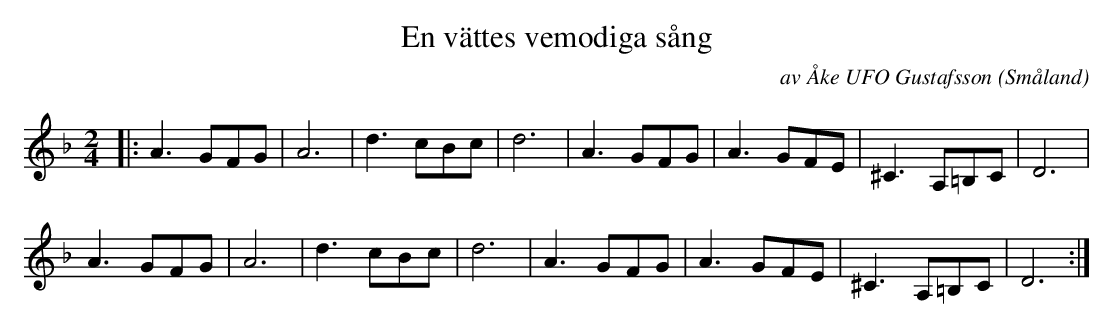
X:1
T:En vättes vemodiga sång
C:av Åke UFO Gustafsson
O:Småland
M:2/4
L:1/8
K:F
|: A3 GFG | A6 | d3 cBc | d6 | A3 GFG | A3 GFE | ^C3 A,=B,C | D6 |
A3 GFG | A6 | d3 cBc | d6 | A3 GFG | A3 GFE | ^C3 A,=B,C | D6 :|
